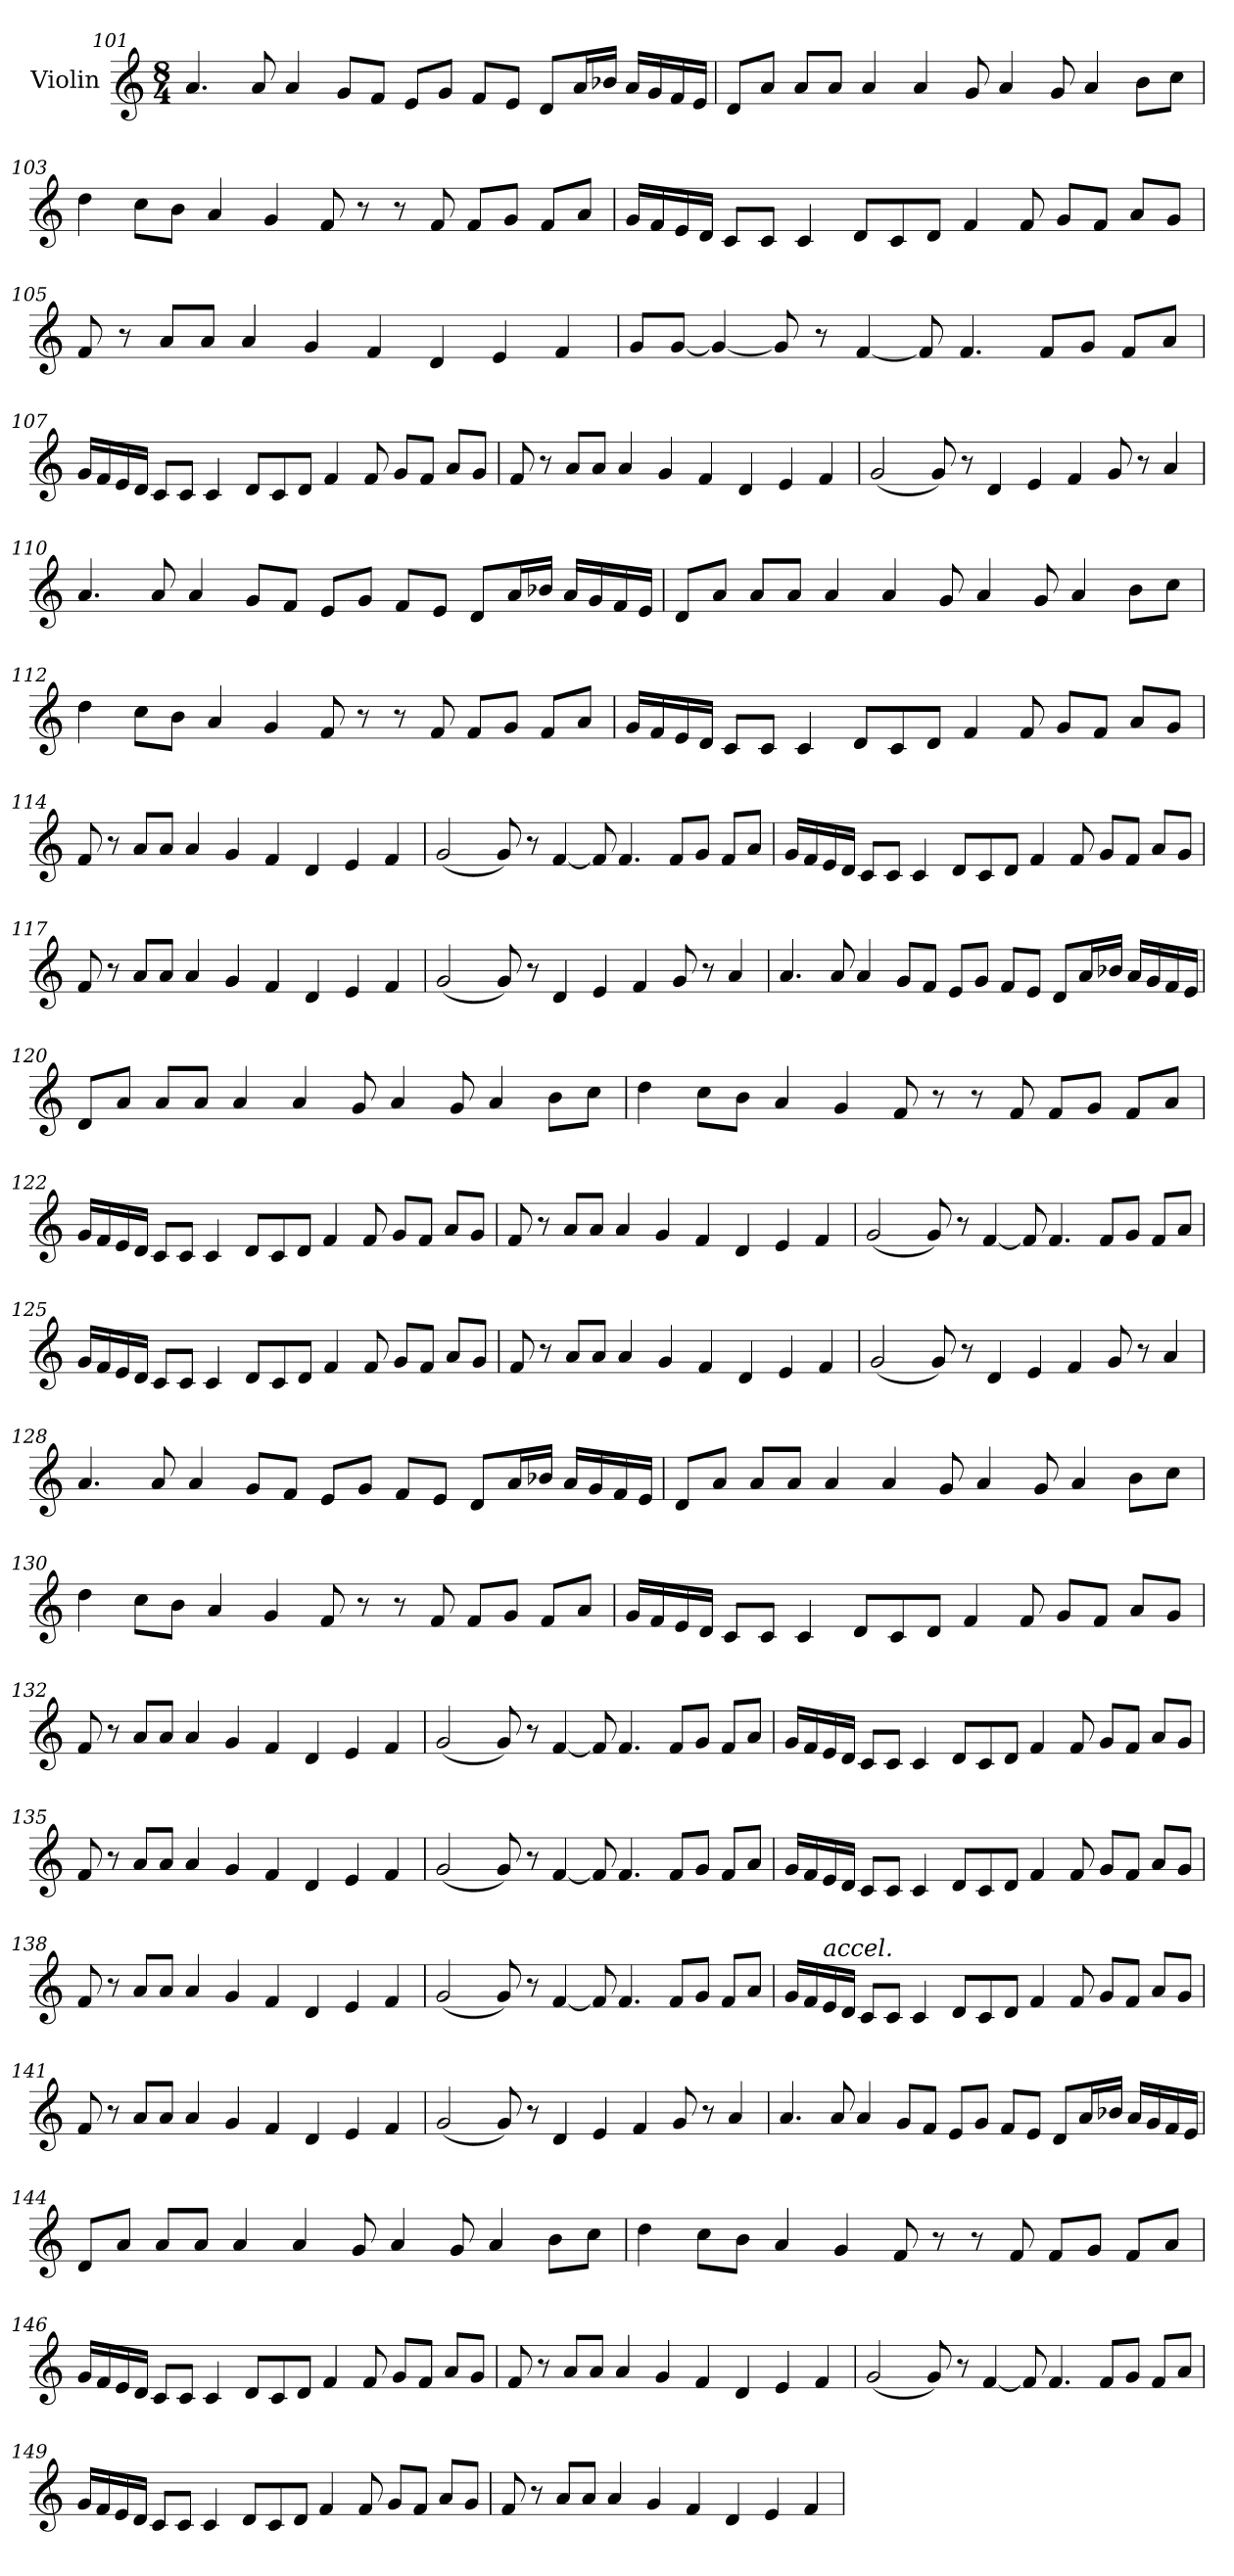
**kern
*part1
*staff1
*I"Violin
*clefG2
*k[]
*M8/4
=101
4.a/
8a/
4a/
8g/L
8f/J
8e/L
8g/J
8f/L
8e/J
8d/L
16a/L
16b-X/JJ
16a/LL
16g/
16f/
16e/JJ
!!LO:LB:g=z
=102
8d/L
8a/J
8a/L
8a/J
4a/
4a/
8g/
4a/
8g/
4a/
8b\L
8cc\J
=103
4dd\
8cc\L
8b\J
4a/
4g/
8f/
8r
8r
8f/
8f/L
8g/J
8f/L
8a/J
!!LO:LB:g=z
=104
16g/LL
16f/
16e/
16d/JJ
8c/L
8c/J
4c/
8d/L
8c/
8d/J
4f/
8f/
8g/L
8f/J
8a/L
8g/J
=105
8f/
8r
8a/L
8a/J
4a/
4g/
4f/
4d/
4e/
4f/
!!LO:LB:g=z
=106
8g/L
[8g/J
4g/_
8g/]
8r
[4f/
8f/]
4.f/
8f/L
8g/J
8f/L
8a/J
=107
16g/LL
16f/
16e/
16d/JJ
8c/L
8c/J
4c/
8d/L
8c/
8d/J
4f/
8f/
8g/L
8f/J
8a/L
8g/J
!!LO:LB:g=z
=108
8f/
8r
8a/L
8a/J
4a/
4g/
4f/
4d/
4e/
4f/
=109
(<2g/
8g/)
8r
4d/
4e/
4f/
8g/
8r
4a/
!!LO:PB:g=z
=110
4.a/
8a/
4a/
8g/L
8f/J
8e/L
8g/J
8f/L
8e/J
8d/L
16a/L
16b-X/JJ
16a/LL
16g/
16f/
16e/JJ
=111
8d/L
8a/J
8a/L
8a/J
4a/
4a/
8g/
4a/
8g/
4a/
8b\L
8cc\J
!!LO:LB:g=z
=112
4dd\
8cc\L
8b\J
4a/
4g/
8f/
8r
8r
8f/
8f/L
8g/J
8f/L
8a/J
=113
16g/LL
16f/
16e/
16d/JJ
8c/L
8c/J
4c/
8d/L
8c/
8d/J
4f/
8f/
8g/L
8f/J
8a/L
8g/J
!!LO:LB:g=z
=114
8f/
8r
8a/L
8a/J
4a/
4g/
4f/
4d/
4e/
4f/
=115
(<2g/
8g/)
8r
[4f/
8f/]
4.f/
8f/L
8g/J
8f/L
8a/J
!!LO:LB:g=z
=116
16g/LL
16f/
16e/
16d/JJ
8c/L
8c/J
4c/
8d/L
8c/
8d/J
4f/
8f/
8g/L
8f/J
8a/L
8g/J
=117
8f/
8r
8a/L
8a/J
4a/
4g/
4f/
4d/
4e/
4f/
!!LO:LB:g=z
=118
(<2g/
8g/)
8r
4d/
4e/
4f/
8g/
8r
4a/
=119
4.a/
8a/
4a/
8g/L
8f/J
8e/L
8g/J
8f/L
8e/J
8d/L
16a/L
16b-X/JJ
16a/LL
16g/
16f/
16e/JJ
!!LO:LB:g=z
=120
8d/L
8a/J
8a/L
8a/J
4a/
4a/
8g/
4a/
8g/
4a/
8b\L
8cc\J
=121
4dd\
8cc\L
8b\J
4a/
4g/
8f/
8r
8r
8f/
8f/L
8g/J
8f/L
8a/J
!!LO:LB:g=z
=122
16g/LL
16f/
16e/
16d/JJ
8c/L
8c/J
4c/
8d/L
8c/
8d/J
4f/
8f/
8g/L
8f/J
8a/L
8g/J
=123
8f/
8r
8a/L
8a/J
4a/
4g/
4f/
4d/
4e/
4f/
!!LO:LB:g=z
=124
(<2g/
8g/)
8r
[4f/
8f/]
4.f/
8f/L
8g/J
8f/L
8a/J
=125
16g/LL
16f/
16e/
16d/JJ
8c/L
8c/J
4c/
8d/L
8c/
8d/J
4f/
8f/
8g/L
8f/J
8a/L
8g/J
!!LO:PB:g=z
=126
8f/
8r
8a/L
8a/J
4a/
4g/
4f/
4d/
4e/
4f/
=127
(<2g/
8g/)
8r
4d/
4e/
4f/
8g/
8r
4a/
!!LO:LB:g=z
=128
4.a/
8a/
4a/
8g/L
8f/J
8e/L
8g/J
8f/L
8e/J
8d/L
16a/L
16b-X/JJ
16a/LL
16g/
16f/
16e/JJ
=129
8d/L
8a/J
8a/L
8a/J
4a/
4a/
8g/
4a/
8g/
4a/
8b\L
8cc\J
!!LO:LB:g=z
=130
4dd\
8cc\L
8b\J
4a/
4g/
8f/
8r
8r
8f/
8f/L
8g/J
8f/L
8a/J
=131
16g/LL
16f/
16e/
16d/JJ
8c/L
8c/J
4c/
8d/L
8c/
8d/J
4f/
8f/
8g/L
8f/J
8a/L
8g/J
!!LO:LB:g=z
=132
8f/
8r
8a/L
8a/J
4a/
4g/
4f/
4d/
4e/
4f/
=133
(<2g/
8g/)
8r
[4f/
8f/]
4.f/
8f/L
8g/J
8f/L
8a/J
!!LO:LB:g=z
=134
16g/LL
16f/
16e/
16d/JJ
8c/L
8c/J
4c/
8d/L
8c/
8d/J
4f/
8f/
8g/L
8f/J
8a/L
8g/J
=135
8f/
8r
8a/L
8a/J
4a/
4g/
4f/
4d/
4e/
4f/
!!LO:LB:g=z
=136
(<2g/
8g/)
8r
[4f/
8f/]
4.f/
8f/L
8g/J
8f/L
8a/J
=137
16g/LL
16f/
16e/
16d/JJ
8c/L
8c/J
4c/
8d/L
8c/
8d/J
4f/
8f/
8g/L
8f/J
8a/L
8g/J
!!LO:LB:g=z
=138
8f/
8r
8a/L
8a/J
4a/
4g/
4f/
4d/
4e/
4f/
=139
(<2g/
8g/)
8r
[4f/
8f/]
4.f/
8f/L
8g/J
8f/L
8a/J
!!LO:LB:g=z
=140
16g/LL
16f/
!LO:TX:a:i:t=accel.
16e/
16d/JJ
8c/L
8c/J
4c/
8d/L
8c/
8d/J
4f/
8f/
8g/L
8f/J
8a/L
8g/J
=141
8f/
8r
8a/L
8a/J
4a/
4g/
4f/
4d/
4e/
4f/
!!LO:PB:g=z
=142
(<2g/
8g/)
8r
4d/
4e/
4f/
8g/
8r
4a/
=143
4.a/
8a/
4a/
8g/L
8f/J
8e/L
8g/J
8f/L
8e/J
8d/L
16a/L
16b-X/JJ
16a/LL
16g/
16f/
16e/JJ
!!LO:LB:g=z
=144
8d/L
8a/J
8a/L
8a/J
4a/
4a/
8g/
4a/
8g/
4a/
8b\L
8cc\J
=145
4dd\
8cc\L
8b\J
4a/
4g/
8f/
8r
8r
8f/
8f/L
8g/J
8f/L
8a/J
!!LO:LB:g=z
=146
16g/LL
16f/
16e/
16d/JJ
8c/L
8c/J
4c/
8d/L
8c/
8d/J
4f/
8f/
8g/L
8f/J
8a/L
8g/J
=147
8f/
8r
8a/L
8a/J
4a/
4g/
4f/
4d/
4e/
4f/
!!LO:LB:g=z
=148
(<2g/
8g/)
8r
[4f/
8f/]
4.f/
8f/L
8g/J
8f/L
8a/J
=149
16g/LL
16f/
16e/
16d/JJ
8c/L
8c/J
4c/
8d/L
8c/
8d/J
4f/
8f/
8g/L
8f/J
8a/L
8g/J
!!LO:LB:g=z
=150
8f/
8r
8a/L
8a/J
4a/
4g/
4f/
4d/
4e/
4f/
=
*-
